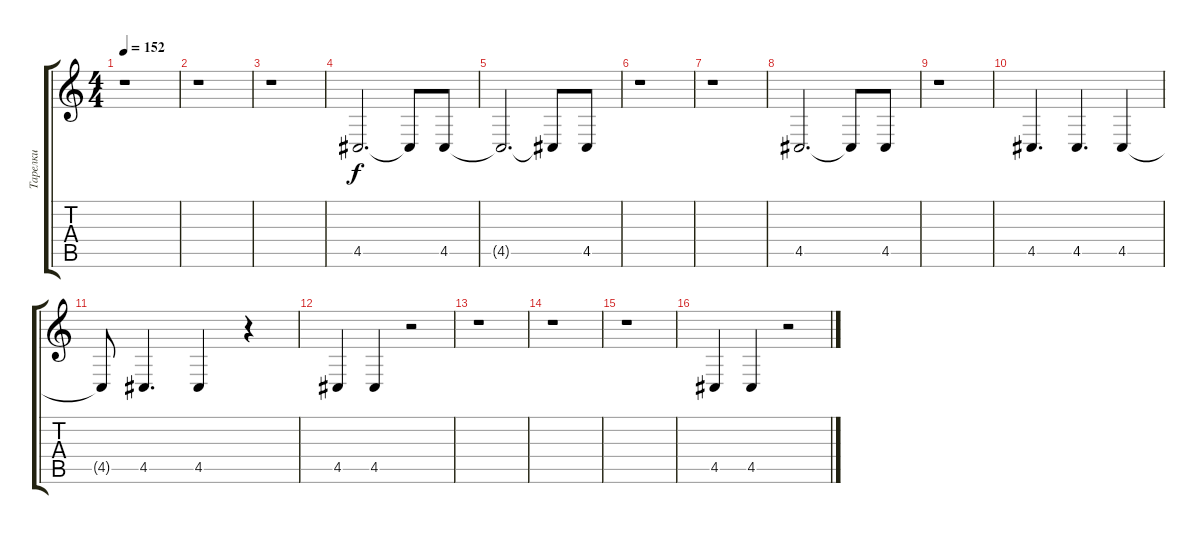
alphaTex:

\track ("Тарелки" "Тарелки") {instrument acousticgrandpiano}
\staff {score tabs}
\tuning (E4 B3 G3 D3 A2 E2) {hide}
\ts (4 4)
\tempo 152
\clef g2
\ks c
r.1{dy f} |
r.1 |
r.1 |
4.5.2{d} 4.5{t}.8 4.5.8 |
4.5{t}.2{d} 4.5{t}.8 4.5.8 |
r.1 |
r.1 |
4.5.2{d} 4.5{t}.8 4.5.8 |
r.1 |
4.5.4{d} 4.5.4{d} 4.5.4 |
4.5{t}.8 4.5.4{d} 4.5.4 r.4 |
4.5.4 4.5.4 r.2 |
r.1 |
r.1 |
r.1 |
4.5.4 4.5.4 r.2
